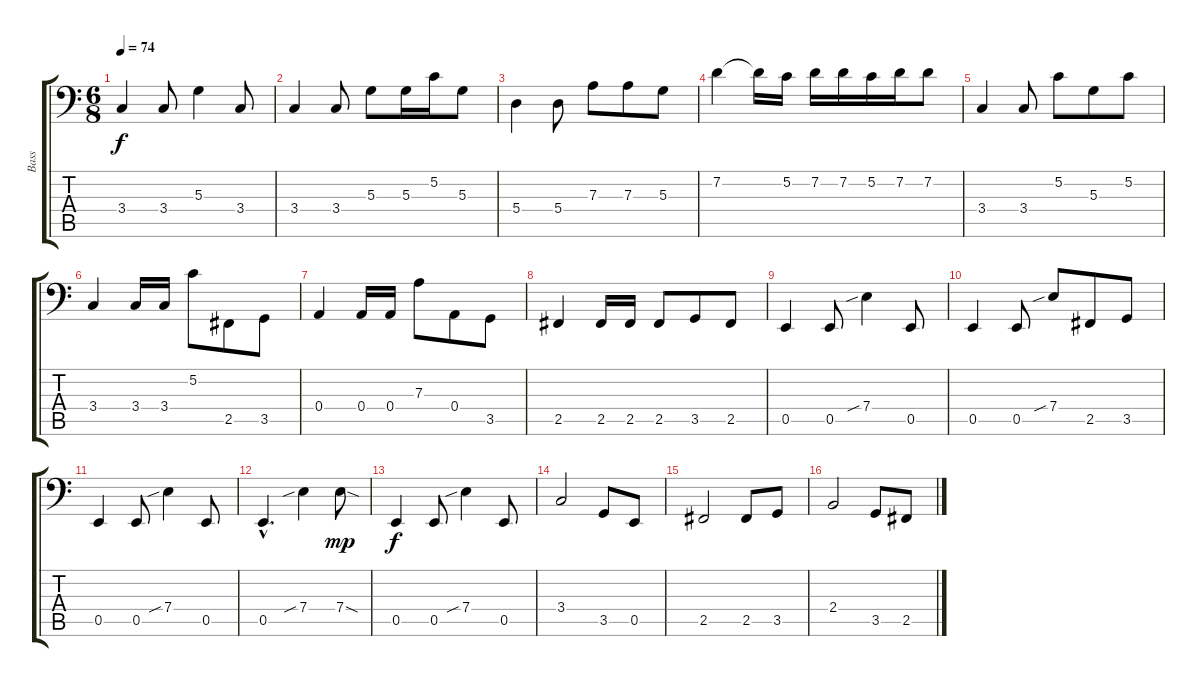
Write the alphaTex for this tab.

\track ("Bass" "Bass") {instrument electricbassfinger}
\staff {score tabs}
\tuning (C3 G2 D2 A1 E1 B0) {hide}
\ts (6 8)
\tempo 74
\clef f4
\ks c
3.4.4{dy f} 3.4.8 5.3.4 3.4.8 |
3.4.4 3.4.8 5.3.8 5.3.16 5.2.16 5.3.8 |
5.4.4 5.4.8 7.3.8 7.3.8 5.3.8 |
7.2.4 7.2{t}.16 5.2.16 7.2.16 7.2.16 5.2.16 7.2.16 7.2.8 |
3.4.4 3.4.8 5.2.8 5.3.8 5.2.8 |
3.4.4 3.4.16 3.4.16 5.2.8 2.5.8 3.5.8 |
0.4.4 0.4.16 0.4.16 7.3.8 0.4.8 3.5.8 |
2.5.4 2.5.16 2.5.16 2.5.8 3.5.8 2.5.8 |
0.5.4 0.5.8 7.4{sib}.4 0.5.8 |
0.5.4 0.5.8 7.4{sib}.8 2.5.8 3.5.8 |
0.5.4 0.5.8 7.4{sib}.4 0.5.8 |
0.5{hac}.4{d} 7.4{sib}.4 7.4{sod}.8{dy mp} |
0.5.4{dy f} 0.5.8 7.4{sib}.4 0.5.8 |
3.4.2 3.5.8 0.5.8 |
2.5.2 2.5.8 3.5.8 |
2.4.2 3.5.8 2.5.8
